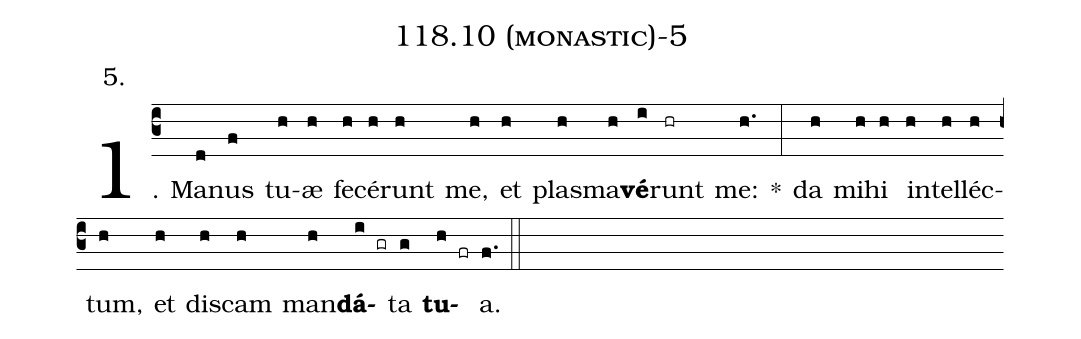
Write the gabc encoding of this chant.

name: 118.10 (monastic)-5;
annotation: 5.;
%%
(c3)1. Ma(d)nus(f) tu(h)æ(h) fe(h)cé(h)runt(h) me,(h) et(h) plas(h)ma(h)<b>vé</b>(i)runt(hr) me:(h.) *(:) da(h) mi(h)hi(h) in(h)tel(h)léc(h)tum,(h) et(h) dis(h)cam(h) man(h)<b>dá</b>(i gr)ta(g) <b>tu</b>(h fr)a.(f.) (::)
